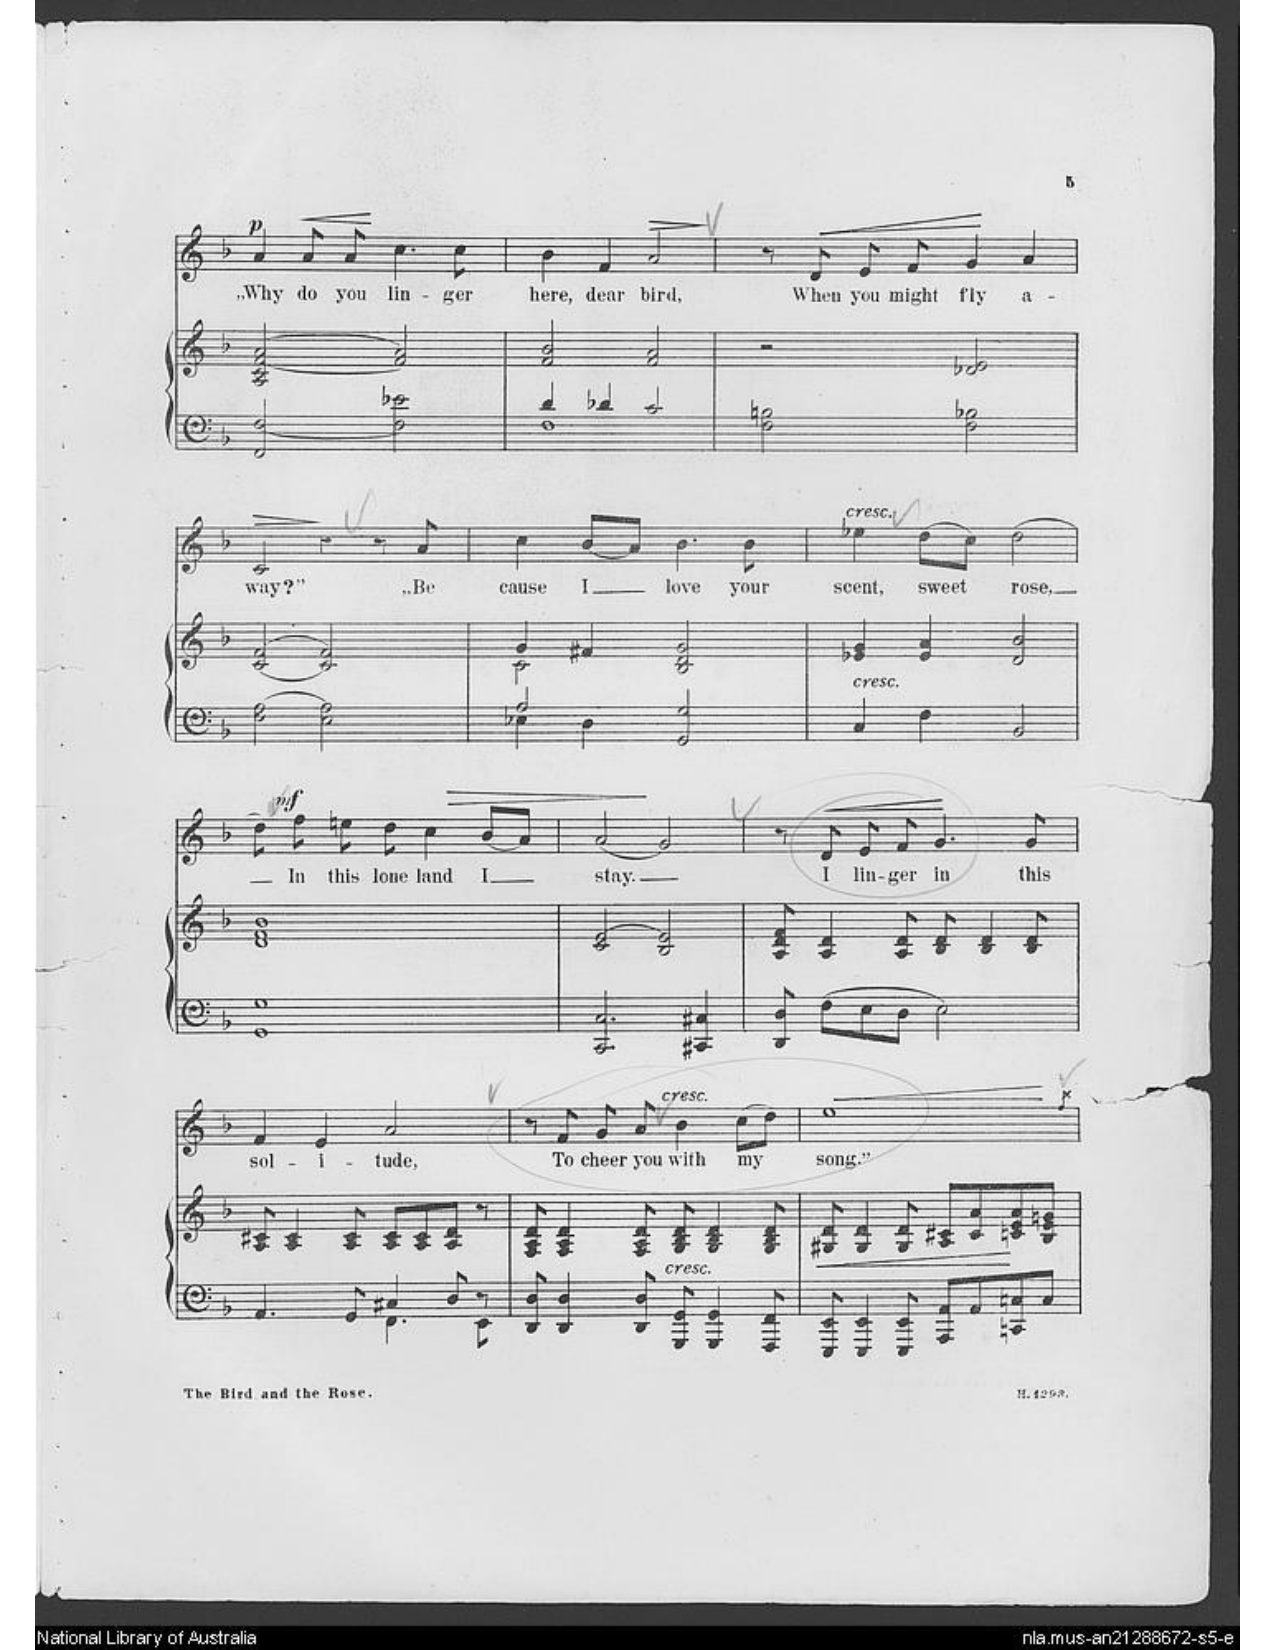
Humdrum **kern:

**kern	**kern	**dynam	**kern	**text	**dynam
*part2	*part2	*part2	*part1	*part1	*part1
*staff3	*staff2	*staff2/3	*staff1	*staff1	*staff1
*I"Piano	*	*	*I"Voice	*	*
*I'Pno	*	*	*	*	*
*clefF4	*clefG2	*	*clefG2	*	*
*k[b-]	*k[b-]	*	*k[b-]	*	*
*M4/4	*M4/4	*	*M4/4	*	*
*met(c)	*met(c)	*	*met(c)	*	*
=24	=24	=24	=24	=24	=24
!	!	!	!	!	!LO:DY:a
2FF/ [<2F/	2A/ 2c/ [2f/ [2a/	.	4a/	“Why	p
!	!	!	!	!	!LO:HP:b
.	.	.	8a/	do	<
.	.	.	8a/	you	.
2F\] 2e-X\	2f/] 2a/]	.	4.cc\	lin-	[
.	.	.	8cc\	-ger	.
=25	=25	=25	=25	=25	=25
*^	*	*	*	*	*
4d/	1F	2f/ 2b-/	.	4b-\	here,	.
4d-X/	.	.	.	4f/	dear	.
!	!	!	!	!	!	!LO:HP:b
2c/	.	2f/ 2a/	.	2a/	bird,	>
*v	*v	*	*	*	*	*
.	.	.	.	.	]
=26	=26	=26	=26	=26	=26
2F\ 2Bn\	2r	.	8r	.	.
!	!	!	!	!	!LO:HP:b
.	.	.	8d/	When	<
.	.	.	8e/	you	.
.	.	.	8f/	might	.
2F\ 2B-X\	2d-X/ 2e/	.	4g/	fly	[
.	.	.	4a/	a-	.
=27	=27	=27	=27	=27	=27
!	!	!	!	!	!LO:HP:b
2F\ [2A\	[2c/ [2f/	.	2c/	-way?”	>
2E\ 2A\]	2c/] 2f/]	.	4r	.	]
.	.	.	8r	.	.
.	.	.	8a/	“Be-	.
=28	=28	=28	=28	=28	=28
*^	*^	*	*	*	*
2A/	4E-X\	4g/	2c\	.	4cc\	-cause	.
.	4D\	4f#X/	.	.	(8b-/L	I	.
.	.	.	.	.	8a/J)	.	.
2GG/ 2G/	2ryy	2B-/ 2d/ 2g/	2ryy	.	4.b-\	love	.
.	.	.	.	.	8b-\	your	.
*v	*v	*	*	*	*	*	*
*	*v	*v	*	*	*	*
=29	=29	=29	=29	=29	=29
!	!	!	!LO:TX:a:i:t=cresc.	!	!
!	!LO:TX:b:i:t=cresc.	!	!	!	!
4C/	4e-X/ 4g/	.	4ee-X\	scent,	.
4F\	4e-/ 4a/	.	(8dd\L	sweet	.
.	.	.	8cc\J)	rose,	.
2BB-/	2d/ 2b-/	.	[2dd\	.	.
=30	=30	=30	=30	=30	=30
1GG 1G	1d 1f 1b-	.	8dd\]	.	.
!	!	!	!	!	!LO:DY:a
.	.	.	8ff\	In	mf
.	.	.	8een\	this	.
.	.	.	8dd\	lone	.
!	!	!	!	!	!LO:HP:b
.	.	.	4cc\	land	>
.	.	.	(8b-/L	I	.
.	.	.	8a/J)	.	.
=31	=31	=31	=31	=31	=31
2.CC/ 2.C/	2c/ [2e/	.	(2a/	stay.	.
.	2B-/ 2e/]	.	2g/)	.	]
4CC#X/ 4C#X/	.	.	.	.	.
=32	=32	=32	=32	=32	=32
8DD/ 8D/	8A/ 8d/ 8f/	.	8r	.	.
!	!	!	!	!	!LO:HP:b
8F\L	4A/ 4d/	.	8d/	I	<
8E\	.	.	8e/	lin-	.
8D\J	8A/ 8d/	.	8f/	-ger	.
2E\	8B-/ 8d/	.	4.g/	in	[
.	4B-/ 4d/	.	.	.	.
.	8B-/ 8d/	.	8g/	this	.
=33	=33	=33	=33	=33	=33
*^	*	*	*	*	*
4.AA/	2ryy	8A/ 8c#X/	.	4f/	sol-	.
.	.	4A/ 4c#/	.	.	.	.
.	.	.	.	4e/	-i-	.
8GG/	.	8A/ 8c#/	.	.	.	.
4C#X/	4.FF\	8A/ 8c#/L	.	2a/	-tude,	.
.	.	8A/ 8c#/	.	.	.	.
8D/	.	8A/ 8d/J	.	.	.	.
8r	8EE\	8r	.	.	.	.
*v	*v	*	*	*	*	*
=34	=34	=34	=34	=34	=34
8DD/ 8D/	8F/ 8A/ 8d/	.	8r	.	.
4DD/ 4D/	4F/ 4A/ 4d/	.	8f/	To	.
.	.	.	8g/	cheer	.
8DD/ 8D/	8F/ 8A/ 8d/	.	8a/	you	.
!	!	!	!LO:TX:a:i:t=cresc.	!	!
!	!LO:TX:b:i:t=cresc.	!	!	!	!
8GGG/ 8GG/	8G/ 8B-/ 8d/	.	4b-\	with	.
4GGG/ 4GG/	4G/ 4B-/ 4d/	.	.	.	.
.	.	.	(8cc\L	my	.
8FFF/ 8FF/	8G/ 8B-/ 8d/	.	8dd\J)	.	.
=35	=35	=35	=35	=35	=35
!	!	!LO:HP:b	!	!	!LO:HP:b
8EEE/ 8EE/	8G#X/ 8d/	<	1ee	song.”	<
4EEE/ 4EE/	4G#/ 4d/	.	.	.	.
8EEE/ 8EE/	8G#/ 8d/	.	.	.	.
8AAA/ 8AA/L	8A/ 8c#X/L	.	.	.	.
8AA/	8c#/ 8a/	.	.	.	.
8CCn/ 8Cn/	8cn/ 8e/ 8a/	[	.	.	.
8C/J	8B-/ 8e/ 8gn/J	.	.	.	.
.	.	.	8qff/	.	.
.	.	.	.	.	[
=	=	=	=	=	=
*-	*-	*-	*-	*-	*-
